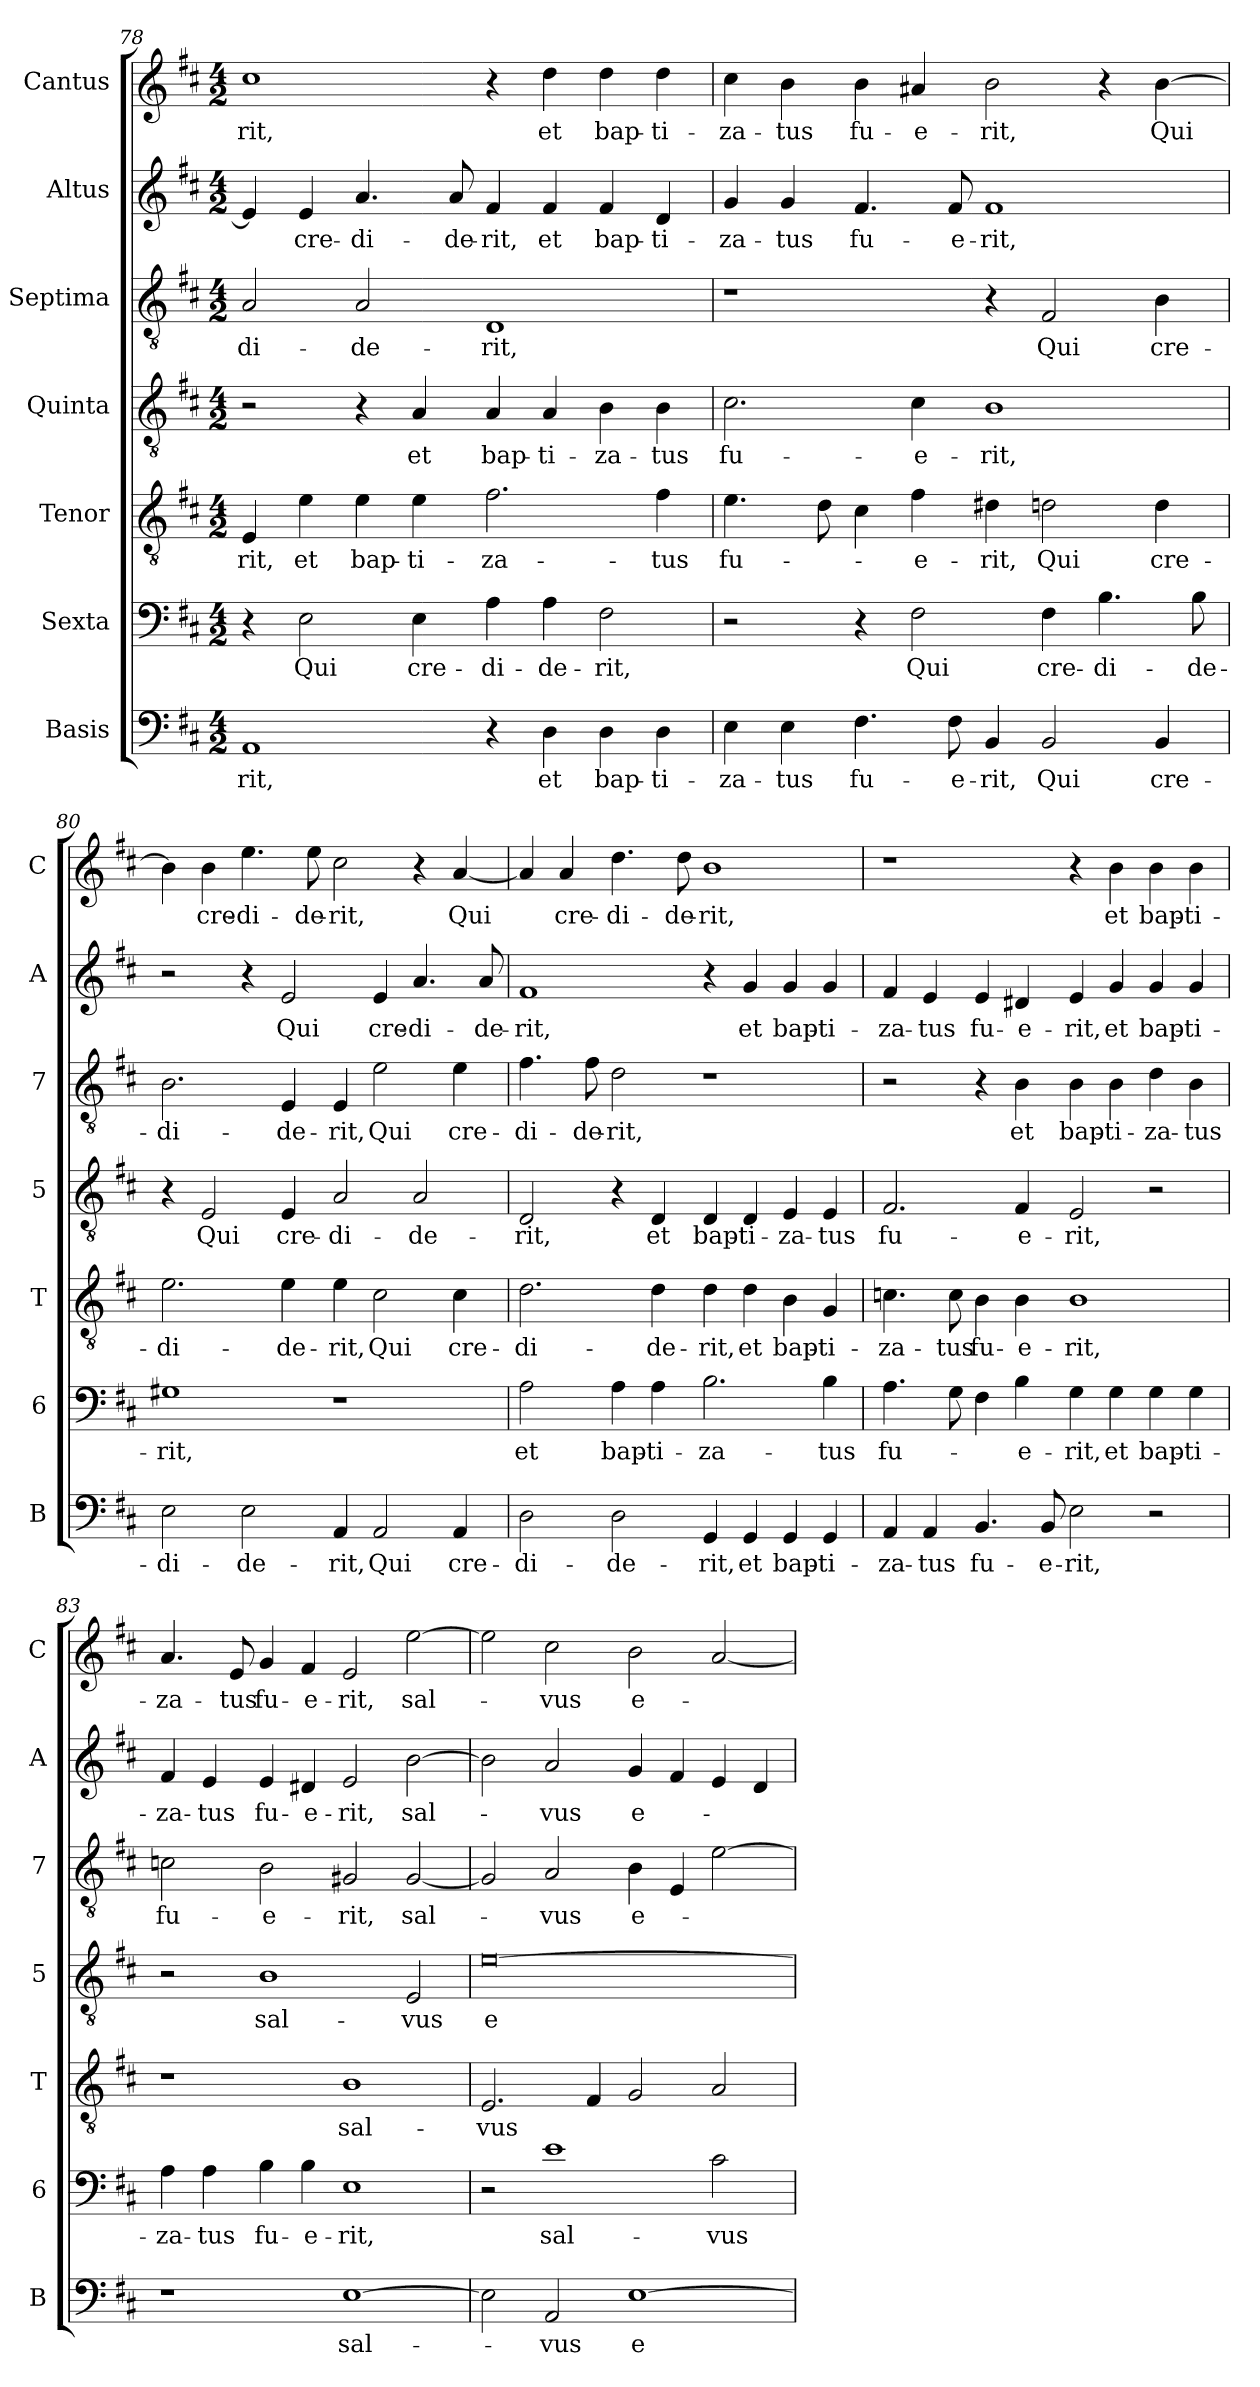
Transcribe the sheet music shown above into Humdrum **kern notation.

**kern	**text	**kern	**text	**kern	**text	**kern	**text	**kern	**text	**kern	**text	**kern	**text
*part7	*part7	*part6	*part6	*part5	*part5	*part4	*part4	*part3	*part3	*part2	*part2	*part1	*part1
*staff7	*staff7	*staff6	*staff6	*staff5	*staff5	*staff4	*staff4	*staff3	*staff3	*staff2	*staff2	*staff1	*staff1
*I"Basis	*	*I"Sexta	*	*I"Tenor	*	*I"Quinta	*	*I"Septima	*	*I"Altus	*	*I"Cantus	*
*I'B	*	*I'6	*	*I'T	*	*I'5	*	*I'7	*	*I'A	*	*I'C	*
*clefF4	*	*clefF4	*	*clefGv2	*	*clefGv2	*	*clefGv2	*	*clefG2	*	*clefG2	*
*k[f#c#]	*	*k[f#c#]	*	*k[f#c#]	*	*k[f#c#]	*	*k[f#c#]	*	*k[f#c#]	*	*k[f#c#]	*
*D:	*	*D:	*	*D:	*	*D:	*	*D:	*	*D:	*	*D:	*
*M4/2	*	*M4/2	*	*M4/2	*	*M4/2	*	*M4/2	*	*M4/2	*	*M4/2	*
=78	=78	=78	=78	=78	=78	=78	=78	=78	=78	=78	=78	=78	=78
!	!LO:LY:b	!	!	!	!LO:LY:b	!	!	!	!LO:LY:b	!	!	!	!LO:LY:b
1AA	-rit,	4r	.	4E/	-rit,	2r	.	2A/	-di-	4e/]	.	1cc#	-rit,
!	!	!	!LO:LY:b	!	!LO:LY:b	!	!	!	!	!	!LO:LY:b	!	!
.	.	2E\	Qui	4e\	et	.	.	.	.	4e/	cre-	.	.
!	!	!	!	!	!LO:LY:b	!	!	!	!LO:LY:b	!	!LO:LY:b	!	!
.	.	.	.	4e\	bap-	4r	.	2A/	-de-	4.a/	-di-	.	.
!	!	!	!LO:LY:b	!	!LO:LY:b	!	!LO:LY:b	!	!	!	!	!	!
.	.	4E\	cre-	4e\	-ti-	4A/	et	.	.	.	.	.	.
!	!	!	!	!	!	!	!	!	!	!	!LO:LY:b	!	!
.	.	.	.	.	.	.	.	.	.	8a/	-de-	.	.
!	!	!	!LO:LY:b	!	!LO:LY:b	!	!LO:LY:b	!	!LO:LY:b	!	!LO:LY:b	!	!
4r	.	4A\	-di-	2.f#\	-za-	4A/	bap-	1D	-rit,	4f#/	-rit,	4r	.
!	!LO:LY:b	!	!LO:LY:b	!	!	!	!LO:LY:b	!	!	!	!LO:LY:b	!	!LO:LY:b
4D\	et	4A\	-de-	.	.	4A/	-ti-	.	.	4f#/	et	4dd\	et
!	!LO:LY:b	!	!LO:LY:b	!	!	!	!LO:LY:b	!	!	!	!LO:LY:b	!	!LO:LY:b
4D\	bap-	2F#\	-rit,	.	.	4B\	-za-	.	.	4f#/	bap-	4dd\	bap-
!	!LO:LY:b	!	!	!	!LO:LY:b	!	!LO:LY:b	!	!	!	!LO:LY:b	!	!LO:LY:b
4D\	-ti-	.	.	4f#\	-tus	4B\	-tus	.	.	4d/	-ti-	4dd\	-ti-
!!LO:LB:g=z
=79	=79	=79	=79	=79	=79	=79	=79	=79	=79	=79	=79	=79	=79
!	!LO:LY:b	!	!	!	!LO:LY:b	!	!LO:LY:b	!	!	!	!LO:LY:b	!	!LO:LY:b
4E\	-za-	2r	.	4.e\	fu-	2.c#\	fu-	1r	.	4g/	-za-	4cc#\	-za-
!	!LO:LY:b	!	!	!	!	!	!	!	!	!	!LO:LY:b	!	!LO:LY:b
4E\	-tus	.	.	.	.	.	.	.	.	4g/	-tus	4b\	-tus
.	.	.	.	8d\	.	.	.	.	.	.	.	.	.
!	!LO:LY:b	!	!	!	!	!	!	!	!	!	!LO:LY:b	!	!LO:LY:b
4.F#\	fu-	4r	.	4c#\	.	.	.	.	.	4.f#/	fu-	4b\	fu-
!	!	!	!LO:LY:b	!	!LO:LY:b	!	!LO:LY:b	!	!	!	!	!	!LO:LY:b
.	.	2F#\	Qui	4f#\	-e-	4c#\	-e-	.	.	.	.	4a#X/	-e-
!	!LO:LY:b	!	!	!	!	!	!	!	!	!	!LO:LY:b	!	!
8F#\	-e-	.	.	.	.	.	.	.	.	8f#/	-e-	.	.
!	!LO:LY:b	!	!	!	!LO:LY:b	!	!LO:LY:b	!	!	!	!LO:LY:b	!	!LO:LY:b
4BB/	-rit,	.	.	4d#X\	-rit,	1B	-rit,	4r	.	1f#	-rit,	2b\	-rit,
!	!LO:LY:b	!	!LO:LY:b	!	!LO:LY:b	!	!	!	!LO:LY:b	!	!	!	!
2BB/	Qui	4F#\	cre-	2dn\	Qui	.	.	2F#/	Qui	.	.	.	.
!	!	!	!LO:LY:b	!	!	!	!	!	!	!	!	!	!
.	.	4.B\	-di-	.	.	.	.	.	.	.	.	4r	.
!	!LO:LY:b	!	!	!	!LO:LY:b	!	!	!	!LO:LY:b	!	!	!	!LO:LY:b
4BB/	cre-	.	.	4d\	cre-	.	.	4B\	cre-	.	.	[4b\	Qui
!	!	!	!LO:LY:b	!	!	!	!	!	!	!	!	!	!
.	.	8B\	-de-	.	.	.	.	.	.	.	.	.	.
=80	=80	=80	=80	=80	=80	=80	=80	=80	=80	=80	=80	=80	=80
!	!LO:LY:b	!	!LO:LY:b	!	!LO:LY:b	!	!	!	!LO:LY:b	!	!	!	!
2E\	-di-	1G#X	-rit,	2.e\	-di-	4r	.	2.B\	-di-	2r	.	4b\]	.
!	!	!	!	!	!	!	!LO:LY:b	!	!	!	!	!	!LO:LY:b
.	.	.	.	.	.	2E/	Qui	.	.	.	.	4b\	cre-
!	!LO:LY:b	!	!	!	!	!	!	!	!	!	!	!	!LO:LY:b
2E\	-de-	.	.	.	.	.	.	.	.	4r	.	4.ee\	-di-
!	!	!	!	!	!LO:LY:b	!	!LO:LY:b	!	!LO:LY:b	!	!LO:LY:b	!	!
.	.	.	.	4e\	-de-	4E/	cre-	4E/	-de-	2e/	Qui	.	.
!	!	!	!	!	!	!	!	!	!	!	!	!	!LO:LY:b
.	.	.	.	.	.	.	.	.	.	.	.	8ee\	-de-
!	!LO:LY:b	!	!	!	!LO:LY:b	!	!LO:LY:b	!	!LO:LY:b	!	!	!	!LO:LY:b
4AA/	-rit,	1r	.	4e\	-rit,	2A/	-di-	4E/	-rit,	.	.	2cc#\	-rit,
!	!LO:LY:b	!	!	!	!LO:LY:b	!	!	!	!LO:LY:b	!	!LO:LY:b	!	!
2AA/	Qui	.	.	2c#\	Qui	.	.	2e\	Qui	4e/	cre-	.	.
!	!	!	!	!	!	!	!LO:LY:b	!	!	!	!LO:LY:b	!	!
.	.	.	.	.	.	2A/	-de-	.	.	4.a/	-di-	4r	.
!	!LO:LY:b	!	!	!	!LO:LY:b	!	!	!	!LO:LY:b	!	!	!	!LO:LY:b
4AA/	cre-	.	.	4c#\	cre-	.	.	4e\	cre-	.	.	[4a/	Qui
!	!	!	!	!	!	!	!	!	!	!	!LO:LY:b	!	!
.	.	.	.	.	.	.	.	.	.	8a/	-de-	.	.
=81	=81	=81	=81	=81	=81	=81	=81	=81	=81	=81	=81	=81	=81
!	!LO:LY:b	!	!LO:LY:b	!	!LO:LY:b	!	!LO:LY:b	!	!LO:LY:b	!	!LO:LY:b	!	!
2D\	-di-	2A\	et	2.d\	-di-	2D/	-rit,	4.f#\	-di-	1f#	-rit,	4a/]	.
!	!	!	!	!	!	!	!	!	!	!	!	!	!LO:LY:b
.	.	.	.	.	.	.	.	.	.	.	.	4a/	cre-
!	!	!	!	!	!	!	!	!	!LO:LY:b	!	!	!	!
.	.	.	.	.	.	.	.	8f#\	-de-	.	.	.	.
!	!LO:LY:b	!	!LO:LY:b	!	!	!	!	!	!LO:LY:b	!	!	!	!LO:LY:b
2D\	-de-	4A\	bap-	.	.	4r	.	2d\	-rit,	.	.	4.dd\	-di-
!	!	!	!LO:LY:b	!	!LO:LY:b	!	!LO:LY:b	!	!	!	!	!	!
.	.	4A\	-ti-	4d\	-de-	4D/	et	.	.	.	.	.	.
!	!	!	!	!	!	!	!	!	!	!	!	!	!LO:LY:b
.	.	.	.	.	.	.	.	.	.	.	.	8dd\	-de-
!	!LO:LY:b	!	!LO:LY:b	!	!LO:LY:b	!	!LO:LY:b	!	!	!	!	!	!LO:LY:b
4GG/	-rit,	2.B\	-za-	4d\	-rit,	4D/	bap-	1r	.	4r	.	1b	-rit,
!	!LO:LY:b	!	!	!	!LO:LY:b	!	!LO:LY:b	!	!	!	!LO:LY:b	!	!
4GG/	et	.	.	4d\	et	4D/	-ti-	.	.	4g/	et	.	.
!	!LO:LY:b	!	!	!	!LO:LY:b	!	!LO:LY:b	!	!	!	!LO:LY:b	!	!
4GG/	bap-	.	.	4B\	bap-	4E/	-za-	.	.	4g/	bap-	.	.
!	!LO:LY:b	!	!LO:LY:b	!	!LO:LY:b	!	!LO:LY:b	!	!	!	!LO:LY:b	!	!
4GG/	-ti-	4B\	-tus	4G/	-ti-	4E/	-tus	.	.	4g/	-ti-	.	.
!!LO:PB:g=z
=82	=82	=82	=82	=82	=82	=82	=82	=82	=82	=82	=82	=82	=82
!	!LO:LY:b	!	!LO:LY:b	!	!LO:LY:b	!	!LO:LY:b	!	!	!	!LO:LY:b	!	!
4AA/	-za-	4.A\	fu-	4.cn\	-za-	2.F#/	fu-	2r	.	4f#/	-za-	1r	.
!	!LO:LY:b	!	!	!	!	!	!	!	!	!	!LO:LY:b	!	!
4AA/	-tus	.	.	.	.	.	.	.	.	4e/	-tus	.	.
!	!	!	!	!	!LO:LY:b	!	!	!	!	!	!	!	!
.	.	8G\	.	8c\	-tus	.	.	.	.	.	.	.	.
!	!LO:LY:b	!	!	!	!LO:LY:b	!	!	!	!	!	!LO:LY:b	!	!
4.BB/	fu-	4F#\	.	4B\	fu-	.	.	4r	.	4e/	fu-	.	.
!	!	!	!LO:LY:b	!	!LO:LY:b	!	!LO:LY:b	!	!LO:LY:b	!	!LO:LY:b	!	!
.	.	4B\	-e-	4B\	-e-	4F#/	-e-	4B\	et	4d#X/	-e-	.	.
!	!LO:LY:b	!	!	!	!	!	!	!	!	!	!	!	!
8BB/	-e-	.	.	.	.	.	.	.	.	.	.	.	.
!	!LO:LY:b	!	!LO:LY:b	!	!LO:LY:b	!	!LO:LY:b	!	!LO:LY:b	!	!LO:LY:b	!	!
2E\	-rit,	4G\	-rit,	1B	-rit,	2E/	-rit,	4B\	bap-	4e/	-rit,	4r	.
!	!	!	!LO:LY:b	!	!	!	!	!	!LO:LY:b	!	!LO:LY:b	!	!LO:LY:b
.	.	4G\	et	.	.	.	.	4B\	-ti-	4g/	et	4b\	et
!	!	!	!LO:LY:b	!	!	!	!	!	!LO:LY:b	!	!LO:LY:b	!	!LO:LY:b
2r	.	4G\	bap-	.	.	2r	.	4d\	-za-	4g/	bap-	4b\	bap-
!	!	!	!LO:LY:b	!	!	!	!	!	!LO:LY:b	!	!LO:LY:b	!	!LO:LY:b
.	.	4G\	-ti-	.	.	.	.	4B\	-tus	4g/	-ti-	4b\	-ti-
=83	=83	=83	=83	=83	=83	=83	=83	=83	=83	=83	=83	=83	=83
!	!	!	!LO:LY:b	!	!	!	!	!	!LO:LY:b	!	!LO:LY:b	!	!LO:LY:b
1r	.	4A\	-za-	1r	.	2r	.	2cn\	fu-	4f#/	-za-	4.a/	-za-
!	!	!	!LO:LY:b	!	!	!	!	!	!	!	!LO:LY:b	!	!
.	.	4A\	-tus	.	.	.	.	.	.	4e/	-tus	.	.
!	!	!	!	!	!	!	!	!	!	!	!	!	!LO:LY:b
.	.	.	.	.	.	.	.	.	.	.	.	8e/	-tus
!	!	!	!LO:LY:b	!	!	!	!LO:LY:b	!	!LO:LY:b	!	!LO:LY:b	!	!LO:LY:b
.	.	4B\	fu-	.	.	1B	sal-	2B\	-e-	4e/	fu-	4g/	fu-
!	!	!	!LO:LY:b	!	!	!	!	!	!	!	!LO:LY:b	!	!LO:LY:b
.	.	4B\	-e-	.	.	.	.	.	.	4d#X/	-e-	4f#/	-e-
!	!LO:LY:b	!	!LO:LY:b	!	!LO:LY:b	!	!	!	!LO:LY:b	!	!LO:LY:b	!	!LO:LY:b
[1E	sal-	1E	-rit,	1B	sal-	.	.	2G#X/	-rit,	2e/	-rit,	2e/	-rit,
!	!	!	!	!	!	!	!LO:LY:b	!	!LO:LY:b	!	!LO:LY:b	!	!LO:LY:b
.	.	.	.	.	.	2E/	-vus	[2G#/	sal-	[2b\	sal-	[2ee\	sal-
=84	=84	=84	=84	=84	=84	=84	=84	=84	=84	=84	=84	=84	=84
!	!	!	!	!	!LO:LY:b	!	!LO:LY:b	!	!	!	!	!	!
2E\]	.	2r	.	2.E/	-vus	[0e	e-	2G#/]	.	2b\]	.	2ee\]	.
!	!LO:LY:b	!	!LO:LY:b	!	!	!	!	!	!LO:LY:b	!	!LO:LY:b	!	!LO:LY:b
2AA/	-vus	1e	sal-	.	.	.	.	2A/	-vus	2a/	-vus	2cc#\	-vus
.	.	.	.	4F#/	.	.	.	.	.	.	.	.	.
!	!LO:LY:b	!	!	!	!	!	!	!	!LO:LY:b	!	!LO:LY:b	!	!LO:LY:b
[1E	e-	.	.	2G/	.	.	.	4B\	e-	4g/	e-	2b\	e-
.	.	.	.	.	.	.	.	4E/	.	4f#/	.	.	.
!	!	!	!LO:LY:b	!	!	!	!	!	!	!	!	!	!
.	.	2c#\	-vus	2A/	.	.	.	[2e\	.	4e/	.	[2a/	.
.	.	.	.	.	.	.	.	.	.	4d/	.	.	.
=	=	=	=	=	=	=	=	=	=	=	=	=	=
*-	*-	*-	*-	*-	*-	*-	*-	*-	*-	*-	*-	*-	*-
